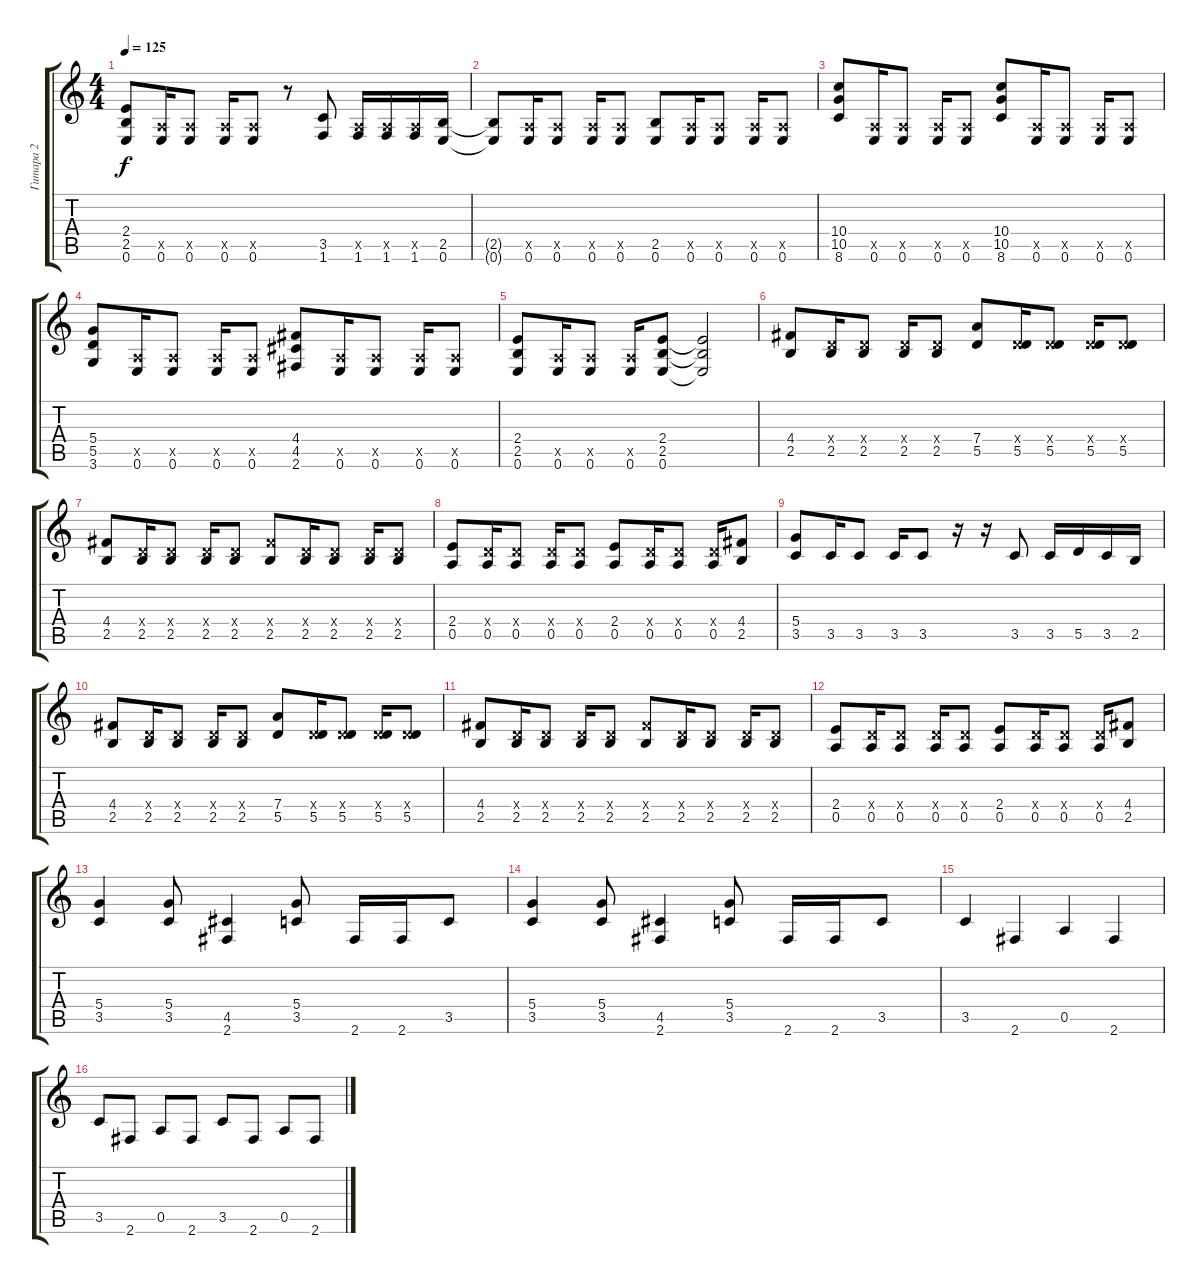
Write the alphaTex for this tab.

\track ("Гитара 2" "Гитара 2") {instrument distortionguitar}
\staff {score tabs}
\tuning (E4 B3 G3 D3 A2 E2) {hide}
\ts (4 4)
\tempo 125
\clef g2
\ks c
(2.4 2.5 0.6).8{dy f} (0.5{x} 0.6).16 (0.5{x} 0.6).8 (0.5{x} 0.6).16 (0.5{x} 0.6).8 r.8 (3.5 1.6).8 (0.5{x} 1.6).16 (0.5{x} 1.6).16 (0.5{x} 1.6).16 (2.5 0.6).16 |
(2.5{t} 0.6{t}).8 (0.5{x} 0.6).16 (0.5{x} 0.6).8 (0.5{x} 0.6).16 (0.5{x} 0.6).8 (2.5 0.6).8 (0.5{x} 0.6).16 (0.5{x} 0.6).8 (0.5{x} 0.6).16 (0.5{x} 0.6).8 |
(10.4 10.5 8.6).8 (0.5{x} 0.6).16 (0.5{x} 0.6).8 (0.5{x} 0.6).16 (0.5{x} 0.6).8 (10.4 10.5 8.6).8 (0.5{x} 0.6).16 (0.5{x} 0.6).8 (0.5{x} 0.6).16 (0.5{x} 0.6).8 |
(5.4 5.5 3.6).8 (0.5{x} 0.6).16 (0.5{x} 0.6).8 (0.5{x} 0.6).16 (0.5{x} 0.6).8 (4.4 4.5 2.6).8 (0.5{x} 0.6).16 (0.5{x} 0.6).8 (0.5{x} 0.6).16 (0.5{x} 0.6).8 |
(2.4 2.5 0.6).8 (0.5{x} 0.6).16 (0.5{x} 0.6).8 (0.5{x} 0.6).16 (2.4 2.5 0.6).8 (2.4{t} 2.5{t} 0.6{t}).2 |
(4.4 2.5).8 (0.4{x} 2.5).16 (0.4{x} 2.5).8 (0.4{x} 2.5).16 (0.4{x} 2.5).8 (7.4 5.5).8 (0.4{x} 5.5).16 (0.4{x} 5.5).8 (0.4{x} 5.5).16 (0.4{x} 5.5).8 |
(4.4 2.5).8 (0.4{x} 2.5).16 (0.4{x} 2.5).8 (0.4{x} 2.5).16 (0.4{x} 2.5).8 (4.4{x} 2.5).8 (0.4{x} 2.5).16 (0.4{x} 2.5).8 (0.4{x} 2.5).16 (0.4{x} 2.5).8 |
(2.4 0.5).8 (0.4{x} 0.5).16 (0.4{x} 0.5).8 (0.4{x} 0.5).16 (0.4{x} 0.5).8 (2.4 0.5).8 (0.4{x} 0.5).16 (0.4{x} 0.5).8 (0.4{x} 0.5).16 (4.4 2.5).8 |
(5.4 3.5).8 3.5.16 3.5.8 3.5.16 3.5.8 r.16 r.16 3.5.8 3.5.16 5.5.16 3.5.16 2.5.16 |
(4.4 2.5).8 (0.4{x} 2.5).16 (0.4{x} 2.5).8 (0.4{x} 2.5).16 (0.4{x} 2.5).8 (7.4 5.5).8 (0.4{x} 5.5).16 (0.4{x} 5.5).8 (0.4{x} 5.5).16 (0.4{x} 5.5).8 |
(4.4 2.5).8 (0.4{x} 2.5).16 (0.4{x} 2.5).8 (0.4{x} 2.5).16 (0.4{x} 2.5).8 (4.4{x} 2.5).8 (0.4{x} 2.5).16 (0.4{x} 2.5).8 (0.4{x} 2.5).16 (0.4{x} 2.5).8 |
(2.4 0.5).8 (0.4{x} 0.5).16 (0.4{x} 0.5).8 (0.4{x} 0.5).16 (0.4{x} 0.5).8 (2.4 0.5).8 (0.4{x} 0.5).16 (0.4{x} 0.5).8 (0.4{x} 0.5).16 (4.4 2.5).8 |
(5.4 3.5).4 (5.4 3.5).8 (4.5 2.6).4 (5.4 3.5).8 2.6.16 2.6.16 3.5.8 |
(5.4 3.5).4 (5.4 3.5).8 (4.5 2.6).4 (5.4 3.5).8 2.6.16 2.6.16 3.5.8 |
3.5.4 2.6.4 0.5.4 2.6.4 |
3.5.8 2.6.8 0.5.8 2.6.8 3.5.8 2.6.8 0.5.8 2.6.8
